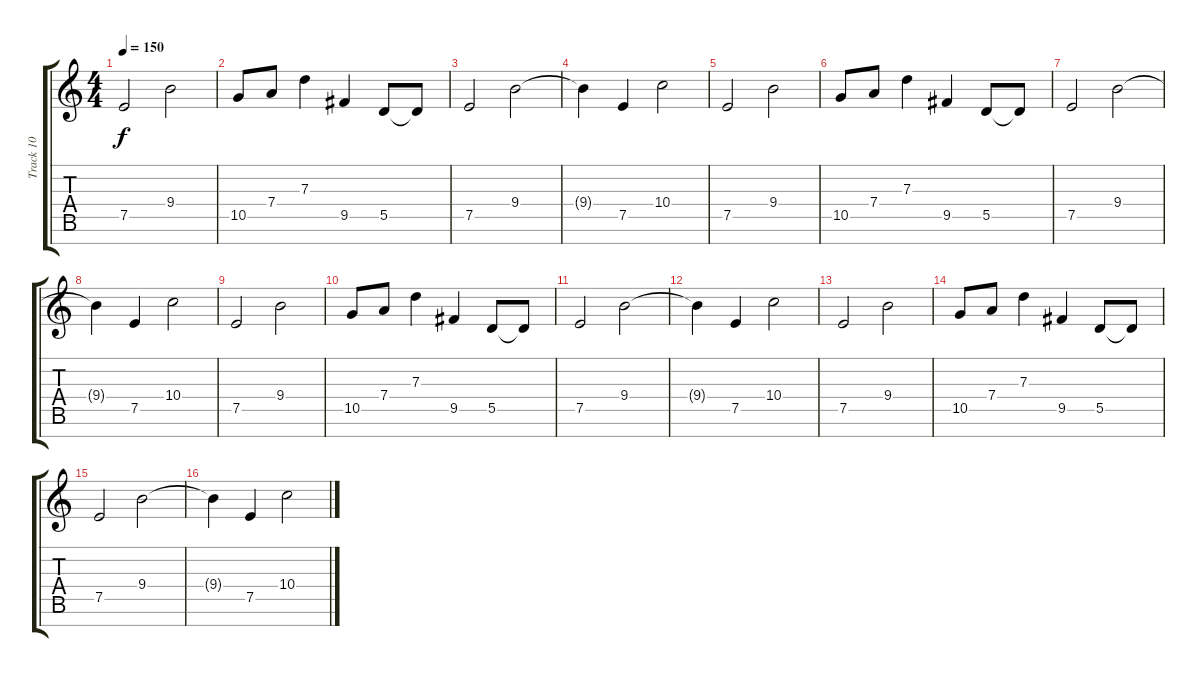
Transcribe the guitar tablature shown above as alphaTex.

\track ("Track 10" "Track 10") {mute instrument overdrivenguitar}
\staff {score tabs}
\tuning (E4 B3 G3 D3 A2 E2 B1) {hide}
\ts (4 4)
\tempo 150
\clef g2
\ks c
7.5.2{dy f} 9.4.2 |
10.5.8 7.4.8 7.3.4 9.5.4 5.5.8 5.5{t}.8 |
7.5.2 9.4.2 |
9.4{t}.4 7.5.4 10.4.2 |
7.5.2 9.4.2 |
10.5.8 7.4.8 7.3.4 9.5.4 5.5.8 5.5{t}.8 |
7.5.2 9.4.2 |
9.4{t}.4 7.5.4 10.4.2 |
7.5.2 9.4.2 |
10.5.8 7.4.8 7.3.4 9.5.4 5.5.8 5.5{t}.8 |
7.5.2 9.4.2 |
9.4{t}.4 7.5.4 10.4.2 |
7.5.2 9.4.2 |
10.5.8 7.4.8 7.3.4 9.5.4 5.5.8 5.5{t}.8 |
7.5.2 9.4.2 |
9.4{t}.4 7.5.4 10.4.2
